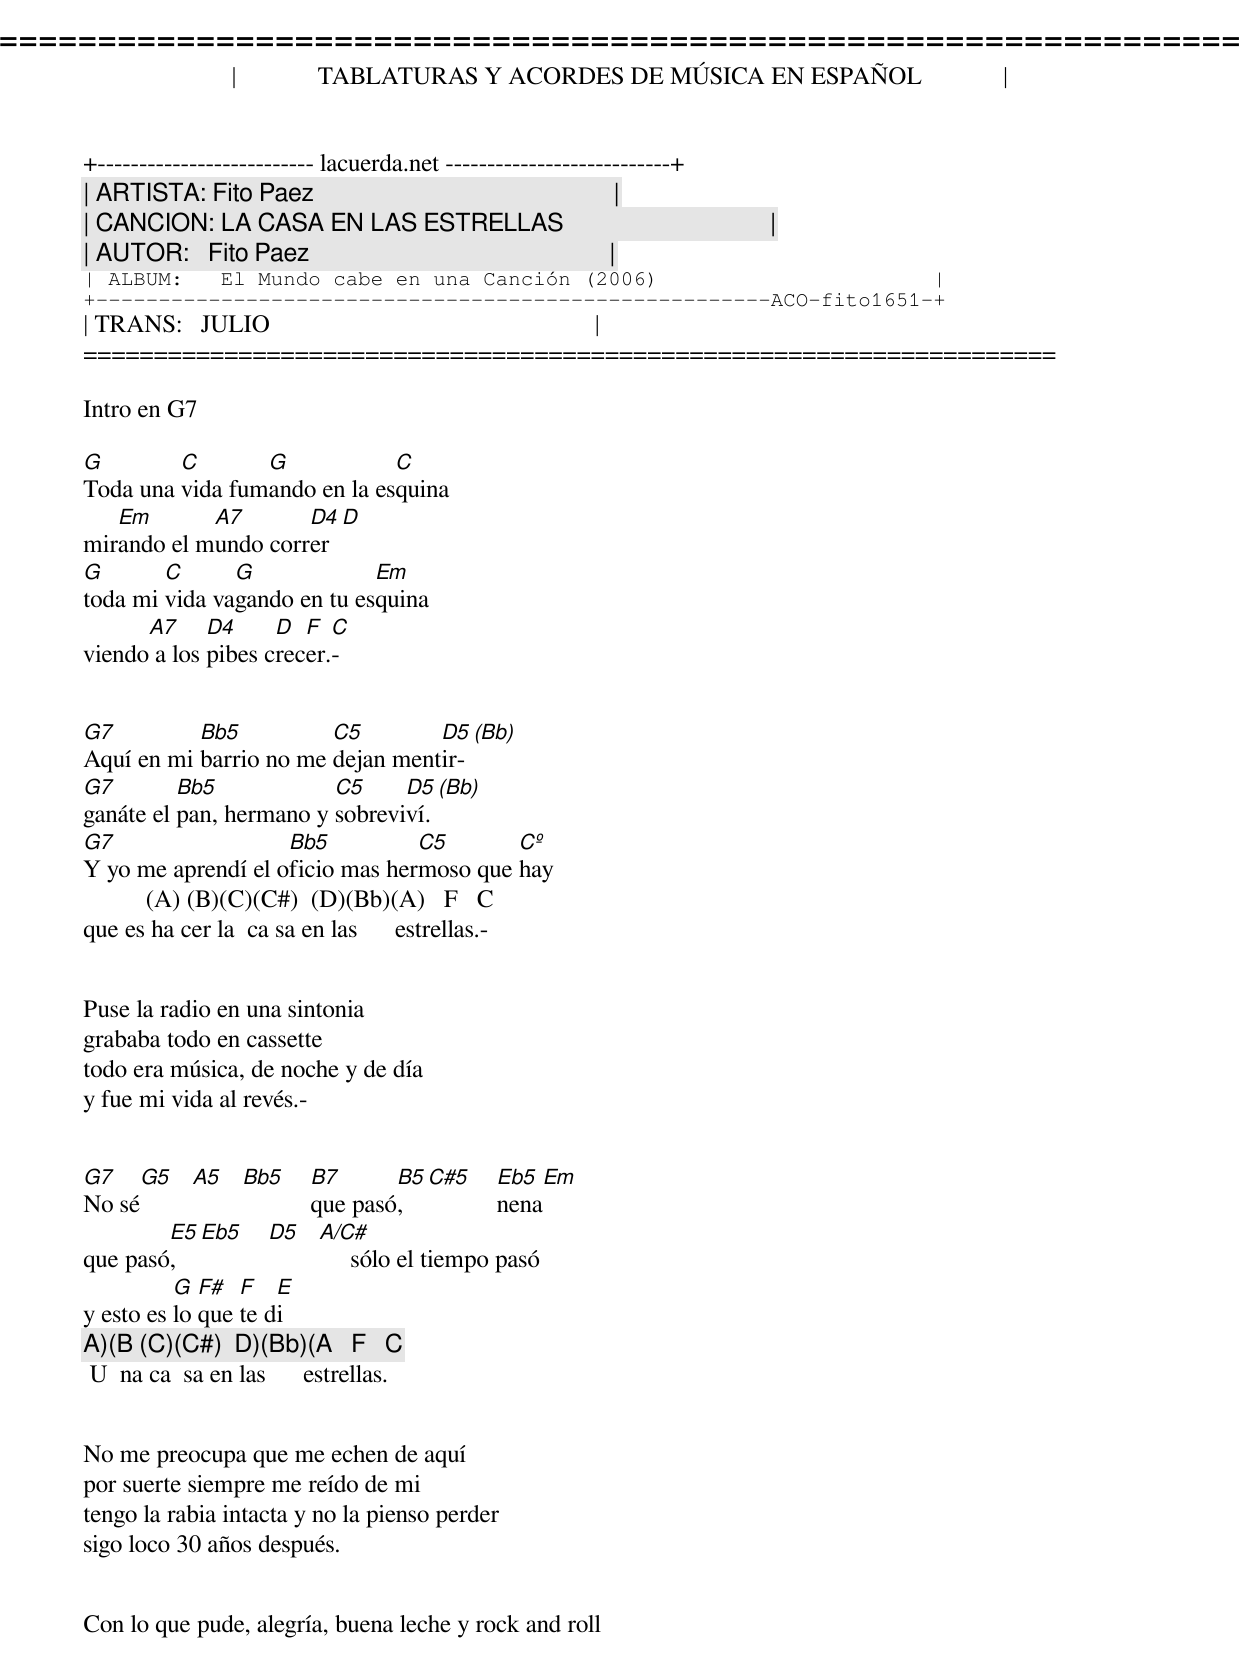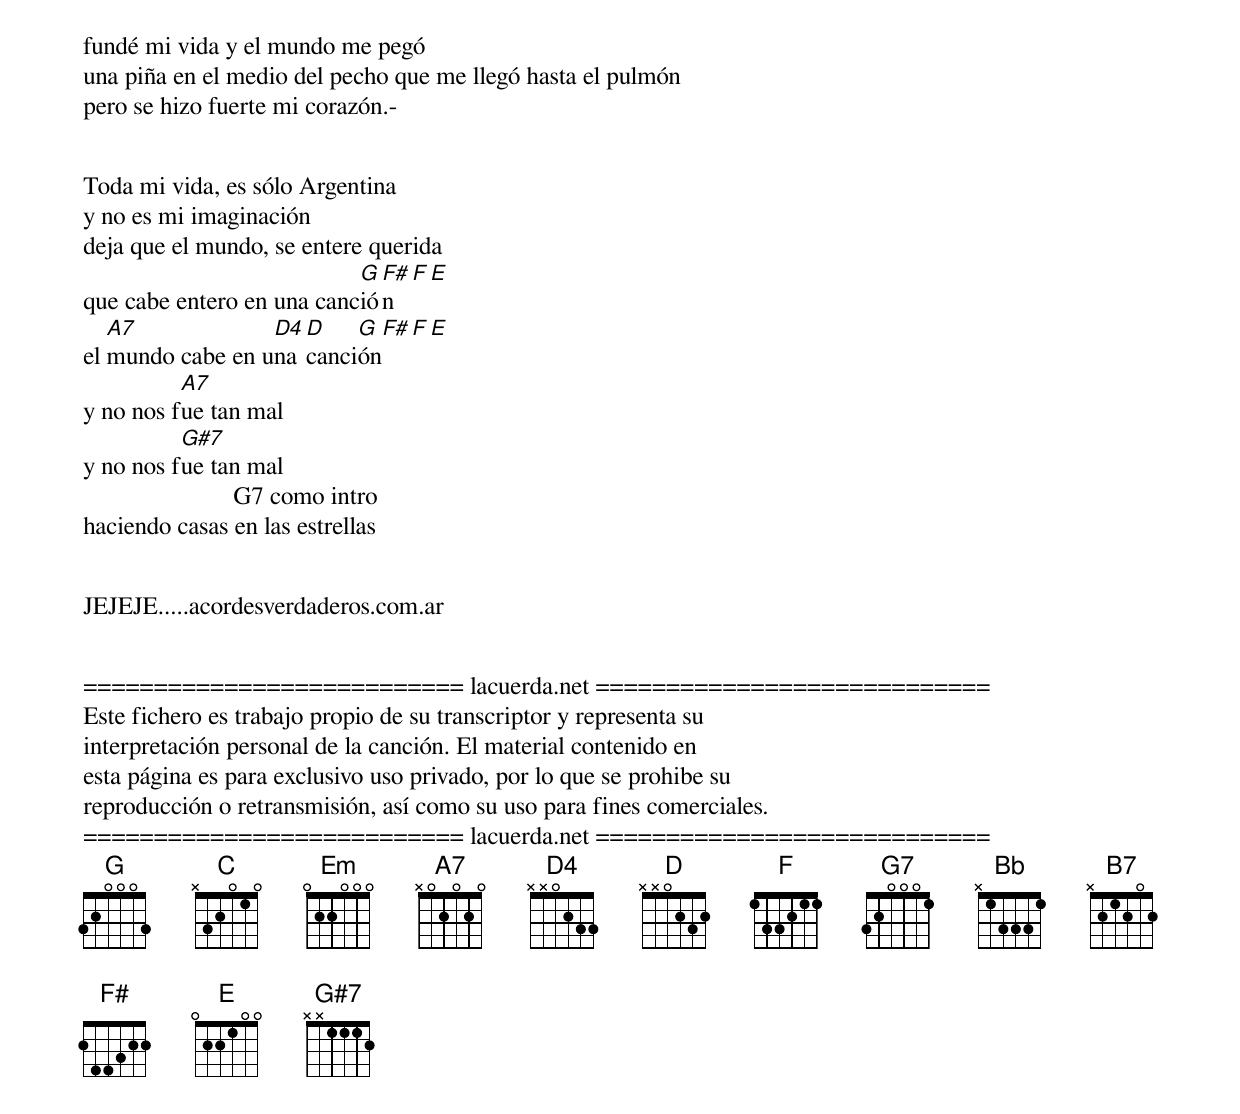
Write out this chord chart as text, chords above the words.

=====================================================================
|             TABLATURAS Y ACORDES DE MÚSICA EN ESPAÑOL             |
+-------------------------- lacuerda.net ---------------------------+
| ARTISTA: Fito Paez                                                |
| CANCION: LA CASA EN LAS ESTRELLAS                                 |
| AUTOR:   Fito Paez                                                |
| ALBUM:   El Mundo cabe en una Canción (2006)                      |
+------------------------------------------------------ACO-fito1651-+
| TRANS:   JULIO                                                    |
=====================================================================

Intro en G7

G        C       G            C
Toda una vida fumando en la esquina
   Em       A7       D4  D
mirando el mundo correr
G       C      G             Em
toda mi vida vagando en tu esquina
      A7     D4     D  F  C
viendo a los pibes crecer.-


G7         Bb5          C5        D5     (Bb)
Aquí en mi barrio no me dejan mentir-
G7        Bb5            C5     D5     (Bb)
ganáte el pan, hermano y sobreviví.
G7                  Bb5          C5       Cº
Y yo me aprendí el oficio mas hermoso que hay
          (A) (B)(C)(C#)  (D)(Bb)(A)   F   C
que es ha cer la  ca sa en las      estrellas.-


Puse la radio en una sintonia
grababa todo en cassette
todo era música, de noche y de día
y fue mi vida al revés.-


G7   G5 A5 Bb5 B7      B5 C#5 Eb5 Em
No sé          que pasó,      nena
        E5 Eb5 D5 A/C#
que pasó,              sólo el tiempo pasó
          G  F#  F   E
y esto es lo que te di
[A)(B] (C)(C#)  [D)(Bb)(A]   F   C
 U  na ca  sa en las      estrellas.


No me preocupa que me echen de aquí
por suerte siempre me reído de mi
tengo la rabia intacta y no la pienso perder
sigo loco 30 años después.


Con lo que pude, alegría, buena leche y rock and roll
fundé mi vida y el mundo me pegó
una piña en el medio del pecho que me llegó hasta el pulmón
pero se hizo fuerte mi corazón.-


Toda mi vida, es sólo Argentina
y no es mi imaginación
deja que el mundo, se entere querida
                           G F# F E
que cabe entero en una canción
   A7             D4 D    G F# F E
el mundo cabe en una canción
          A7
y no nos fue tan mal
          G#7
y no nos fue tan mal
                        G7 como intro
haciendo casas en las estrellas


JEJEJE.....acordesverdaderos.com.ar


=========================== lacuerda.net ============================
Este fichero es trabajo propio de su transcriptor y representa su
interpretación personal de la canción. El material contenido en
esta página es para exclusivo uso privado, por lo que se prohibe su
reproducción o retransmisión, así como su uso para fines comerciales.
=========================== lacuerda.net ============================
